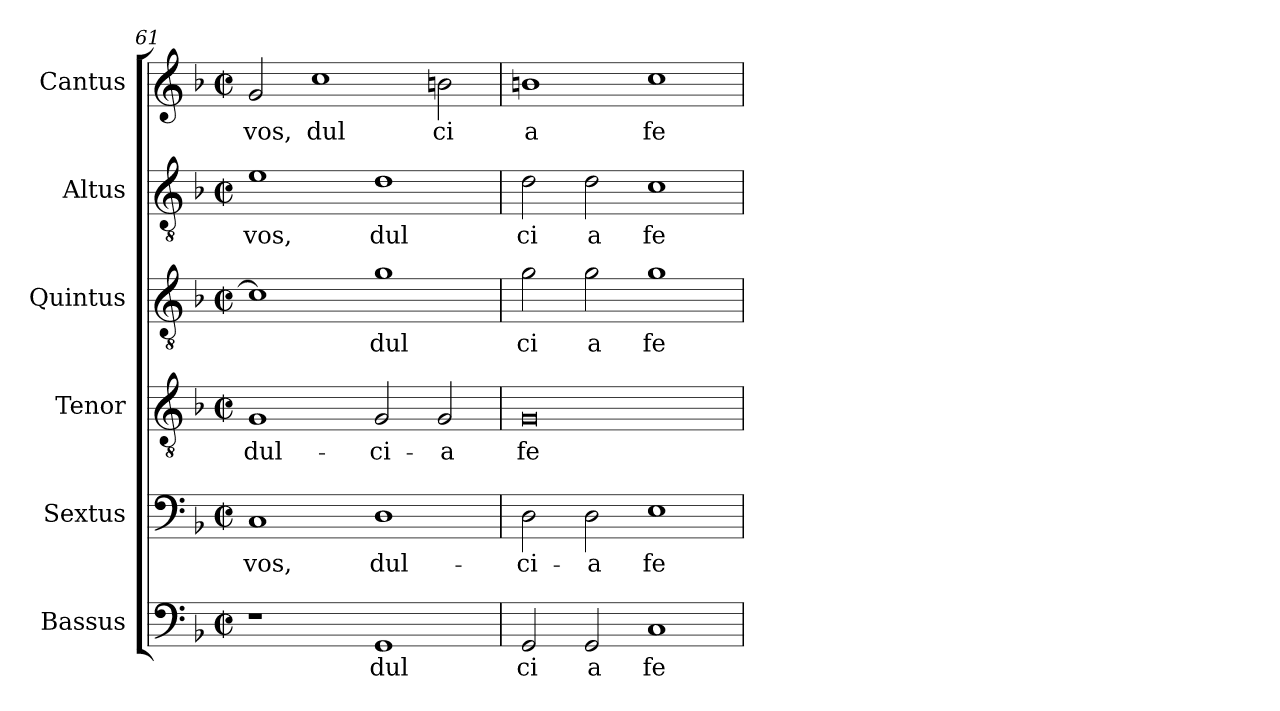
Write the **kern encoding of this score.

**kern	**text	**kern	**text	**kern	**text	**kern	**text	**kern	**text	**kern	**text
*part6	*part6	*part5	*part5	*part4	*part4	*part3	*part3	*part2	*part2	*part1	*part1
*staff6	*staff6	*staff5	*staff5	*staff4	*staff4	*staff3	*staff3	*staff2	*staff2	*staff1	*staff1
*I"Bassus	*	*I"Sextus	*	*I"Tenor	*	*I"Quintus	*	*I"Altus	*	*I"Cantus	*
!!LO:LB:g=z
*clefF4	*	*clefF4	*	*clefGv2	*	*clefGv2	*	*clefGv2	*	*clefG2	*
*k[b-]	*	*k[b-]	*	*k[b-]	*	*k[b-]	*	*k[b-]	*	*k[b-]	*
*F:	*	*F:	*	*F:	*	*F:	*	*F:	*	*F:	*
*M2/2	*	*M2/2	*	*M2/2	*	*M2/2	*	*M2/2	*	*M2/2	*
*met(c|)	*	*met(c|)	*	*met(c|)	*	*met(c|)	*	*met(c|)	*	*met(c|)	*
=61	=61	=61	=61	=61	=61	=61	=61	=61	=61	=61	=61
!	!	!	!LO:LY:b:cj	!	!LO:LY:b:cj	!	!	!	!LO:LY:b:cj	!	!LO:LY:b:cj
1r	.	1C	vos,	1G	dul-	1c]	.	1e	-vos,	2g/	vos,
!	!	!	!	!	!	!	!	!	!	!	!LO:LY:b:cj
.	.	.	.	.	.	.	.	.	.	1cc	dul
!	!LO:LY:b:cj	!	!LO:LY:b:cj	!	!LO:LY:b:cj	!	!LO:LY:b:cj	!	!LO:LY:b:cj	!	!
1GG	dul	1D	dul-	2G/	-ci-	1g	dul	1d	dul	.	.
!	!	!	!	!	!LO:LY:b:cj	!	!	!	!	!	!LO:LY:b:cj
.	.	.	.	2G/	-a	.	.	.	.	2bn\	ci
=62	=62	=62	=62	=62	=62	=62	=62	=62	=62	=62	=62
!	!LO:LY:b:cj	!	!LO:LY:b:cj	!	!LO:LY:b:cj	!	!LO:LY:b:cj	!	!LO:LY:b:cj	!	!LO:LY:b:cj
2GG/	ci	2D\	-ci-	0G	fe-	2g\	ci	2d\	ci	1bn	a
!	!LO:LY:b:cj	!	!LO:LY:b:cj	!	!	!	!LO:LY:b:cj	!	!LO:LY:b:cj	!	!
2GG/	a	2D\	-a	.	.	2g\	a	2d\	a	.	.
!	!LO:LY:b:cj	!	!LO:LY:b:cj	!	!	!	!LO:LY:b:cj	!	!LO:LY:b:cj	!	!LO:LY:b:cj
1C	fe	1E	fe-	.	.	1g	fe	1c	fe	1cc	fe
=	=	=	=	=	=	=	=	=	=	=	=
*-	*-	*-	*-	*-	*-	*-	*-	*-	*-	*-	*-
